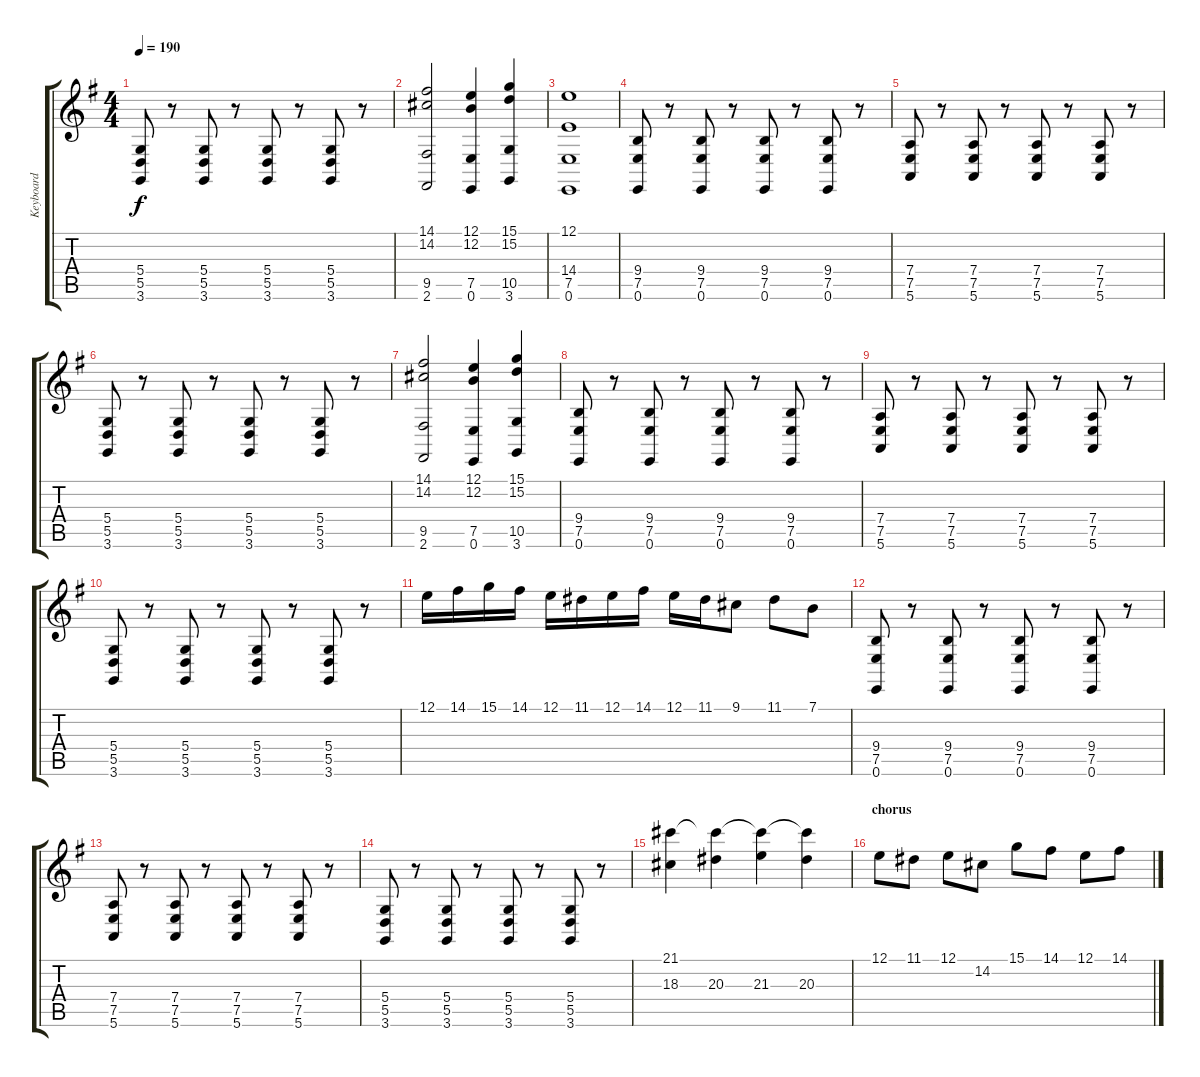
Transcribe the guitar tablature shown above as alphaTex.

\track ("Keyboard" "Keyboard") {instrument lead1square}
\staff {score tabs}
\tuning (E4 B3 G3 D3 A2 E2) {hide}
\ts (4 4)
\tempo 190
\clef g2
\ks eminor
(5.4 5.5 3.6).8{dy f} r.8 (5.4 5.5 3.6).8 r.8 (5.4 5.5 3.6).8 r.8 (5.4 5.5 3.6).8 r.8 |
(14.1 14.2 9.5 2.6).2 (12.1 12.2 7.5 0.6).4 (15.1 15.2 10.5 3.6).4 |
(12.1 14.4 7.5 0.6).1 |
(9.4 7.5 0.6).8 r.8 (9.4 7.5 0.6).8 r.8 (9.4 7.5 0.6).8 r.8 (9.4 7.5 0.6).8 r.8 |
(7.4 7.5 5.6).8 r.8 (7.4 7.5 5.6).8 r.8 (7.4 7.5 5.6).8 r.8 (7.4 7.5 5.6).8 r.8 |
(5.4 5.5 3.6).8 r.8 (5.4 5.5 3.6).8 r.8 (5.4 5.5 3.6).8 r.8 (5.4 5.5 3.6).8 r.8 |
(14.1 14.2 9.5 2.6).2 (12.1 12.2 7.5 0.6).4 (15.1 15.2 10.5 3.6).4 |
(9.4 7.5 0.6).8 r.8 (9.4 7.5 0.6).8 r.8 (9.4 7.5 0.6).8 r.8 (9.4 7.5 0.6).8 r.8 |
(7.4 7.5 5.6).8 r.8 (7.4 7.5 5.6).8 r.8 (7.4 7.5 5.6).8 r.8 (7.4 7.5 5.6).8 r.8 |
(5.4 5.5 3.6).8 r.8 (5.4 5.5 3.6).8 r.8 (5.4 5.5 3.6).8 r.8 (5.4 5.5 3.6).8 r.8 |
12.1.16 14.1.16 15.1.16 14.1.16 12.1.16 11.1.16 12.1.16 14.1.16 12.1.16 11.1.16 9.1.8 11.1.8 7.1.8 |
(9.4 7.5 0.6).8 r.8 (9.4 7.5 0.6).8 r.8 (9.4 7.5 0.6).8 r.8 (9.4 7.5 0.6).8 r.8 |
(7.4 7.5 5.6).8 r.8 (7.4 7.5 5.6).8 r.8 (7.4 7.5 5.6).8 r.8 (7.4 7.5 5.6).8 r.8 |
(5.4 5.5 3.6).8 r.8 (5.4 5.5 3.6).8 r.8 (5.4 5.5 3.6).8 r.8 (5.4 5.5 3.6).8 r.8 |
(21.1 18.3).4 (21.1{t} 20.3).4 (21.1{t} 21.3).4 (21.1{t} 20.3).4 |
\section ("" "chorus")
12.1.8 11.1.8 12.1.8 14.2.8 15.1.8 14.1.8 12.1.8 14.1.8
